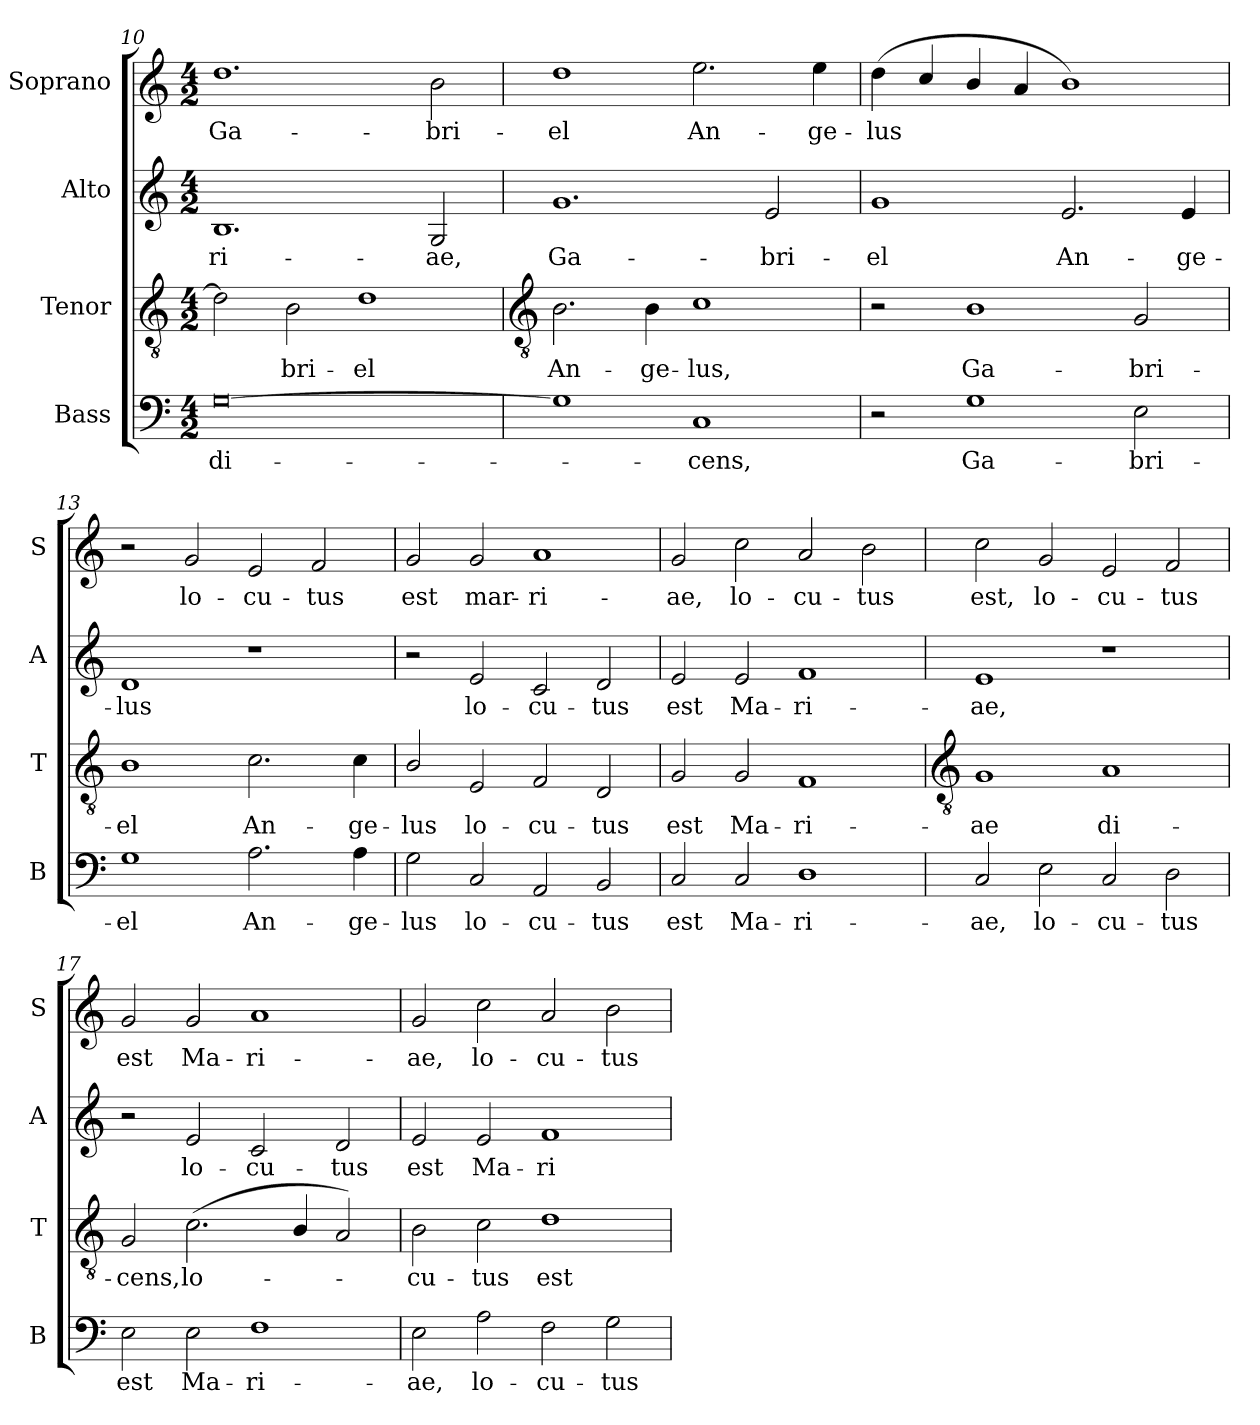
**kern	**text	**kern	**text	**kern	**text	**kern	**text
*part4	*part4	*part3	*part3	*part2	*part2	*part1	*part1
*staff4	*staff4	*staff3	*staff3	*staff2	*staff2	*staff1	*staff1
*I"Bass	*	*I"Tenor	*	*I"Alto	*	*I"Soprano	*
*I'B	*	*I'T	*	*I'A	*	*I'S	*
*clefF4	*	*clefGv2	*	*clefG2	*	*clefG2	*
*k[]	*	*k[]	*	*k[]	*	*k[]	*
*C:	*	*C:	*	*C:	*	*C:	*
*M4/2	*	*M4/2	*	*M4/2	*	*M4/2	*
=10	=10	=10	=10	=10	=10	=10	=10
!	!LO:LY:b	!	!	!	!LO:LY:b	!	!LO:LY:b
[0G	di-	2d]	.	1.B	-ri-	1.dd	Ga-
!	!	!	!LO:LY:b	!	!	!	!
.	.	2B	bri-	.	.	.	.
!	!	!	!LO:LY:b	!	!	!	!
.	.	1d	-el	.	.	.	.
!	!	!	!	!	!LO:LY:b	!	!LO:LY:b
.	.	.	.	2G	-ae,	2b	-bri-
!!LO:LB:g=z
=11	=11	=11	=11	=11	=11	=11	=11
*	*	*clefGv2	*	*	*	*	*
!	!	!	!LO:LY:b	!	!LO:LY:b	!	!LO:LY:b
1G]	.	2.B	An-	1.g	Ga-	1dd	-el
!	!	!	!LO:LY:b	!	!	!	!
.	.	4B	-ge-	.	.	.	.
!	!LO:LY:b	!	!LO:LY:b	!	!	!	!LO:LY:b
1C	cens,	1c	-lus,	.	.	2.ee	An-
!	!	!	!	!	!LO:LY:b	!	!
.	.	.	.	2e	-bri-	.	.
!	!	!	!	!	!	!	!LO:LY:b
.	.	.	.	.	.	4ee	-ge-
=12	=12	=12	=12	=12	=12	=12	=12
!	!	!	!	!	!LO:LY:b	!	!LO:LY:b
2r	.	2r	.	1g	-el	(<4dd	-lus
.	.	.	.	.	.	4cc/	.
!	!LO:LY:b	!	!LO:LY:b	!	!	!	!
1G	Ga-	1B	Ga-	.	.	4b/	.
.	.	.	.	.	.	4a	.
!	!	!	!	!	!LO:LY:b	!	!
.	.	.	.	2.e	An-	1b/)	.
!	!LO:LY:b	!	!LO:LY:b	!	!	!	!
2E	-bri-	2G	-bri-	.	.	.	.
!	!	!	!	!	!LO:LY:b	!	!
.	.	.	.	4e	-ge-	.	.
=13	=13	=13	=13	=13	=13	=13	=13
!	!LO:LY:b	!	!LO:LY:b	!	!LO:LY:b	!	!
1G	-el	1B	-el	1d	-lus	2r	.
!	!	!	!	!	!	!	!LO:LY:b
.	.	.	.	.	.	2g	lo-
!	!LO:LY:b	!	!LO:LY:b	!	!	!	!LO:LY:b
2.A	An-	2.c	An-	1r	.	2e	-cu-
!	!	!	!	!	!	!	!LO:LY:b
.	.	.	.	.	.	2f	-tus
!	!LO:LY:b	!	!LO:LY:b	!	!	!	!
4A	-ge-	4c	-ge-	.	.	.	.
=14	=14	=14	=14	=14	=14	=14	=14
!	!LO:LY:b	!	!LO:LY:b	!	!	!	!LO:LY:b
2G	-lus	2B/	-lus	2r	.	2g	est
!	!LO:LY:b	!	!LO:LY:b	!	!LO:LY:b	!	!LO:LY:b
2C	lo-	2E	lo-	2e	lo-	2g	mar-
!	!LO:LY:b	!	!LO:LY:b	!	!LO:LY:b	!	!LO:LY:b
2AA	-cu-	2F	-cu-	2c	-cu-	1a	-ri-
!	!LO:LY:b	!	!LO:LY:b	!	!LO:LY:b	!	!
2BB	-tus	2D	-tus	2d	-tus	.	.
=15	=15	=15	=15	=15	=15	=15	=15
!	!LO:LY:b	!	!LO:LY:b	!	!LO:LY:b	!	!LO:LY:b
2C	est	2G	est	2e	est	2g	-ae,
!	!LO:LY:b	!	!LO:LY:b	!	!LO:LY:b	!	!LO:LY:b
2C	Ma-	2G	Ma-	2e	Ma-	2cc	lo-
!	!LO:LY:b	!	!LO:LY:b	!	!LO:LY:b	!	!LO:LY:b
1D	-ri-	1F	-ri-	1f	-ri-	2a	-cu-
!	!	!	!	!	!	!	!LO:LY:b
.	.	.	.	.	.	2b	-tus
!!LO:LB:g=z
=16	=16	=16	=16	=16	=16	=16	=16
*	*	*clefGv2	*	*	*	*	*
!	!LO:LY:b	!	!LO:LY:b	!	!LO:LY:b	!	!LO:LY:b
2C	-ae,	1G	-ae	1e	-ae,	2cc	est,
!	!LO:LY:b	!	!	!	!	!	!LO:LY:b
2E	lo-	.	.	.	.	2g	lo-
!	!LO:LY:b	!	!LO:LY:b	!	!	!	!LO:LY:b
2C	-cu-	1A	di-	1r	.	2e	-cu-
!	!LO:LY:b	!	!	!	!	!	!LO:LY:b
2D	-tus	.	.	.	.	2f	-tus
=17	=17	=17	=17	=17	=17	=17	=17
!	!LO:LY:b	!	!LO:LY:b	!	!	!	!LO:LY:b
2E	est	2G	-cens,	2r	.	2g	est
!	!LO:LY:b	!	!LO:LY:b	!	!LO:LY:b	!	!LO:LY:b
2E	Ma-	(<2.c	lo-	2e	lo-	2g	Ma-
!	!LO:LY:b	!	!	!	!LO:LY:b	!	!LO:LY:b
1F	-ri-	.	.	2c	-cu-	1a	-ri-
.	.	4B/	.	.	.	.	.
!	!	!	!	!	!LO:LY:b	!	!
.	.	2A)	.	2d	-tus	.	.
=18	=18	=18	=18	=18	=18	=18	=18
!	!LO:LY:b	!	!LO:LY:b	!	!LO:LY:b	!	!LO:LY:b
2E	-ae,	2B	cu-	2e	est	2g	-ae,
!	!LO:LY:b	!	!LO:LY:b	!	!LO:LY:b	!	!LO:LY:b
2A	lo-	2c	-tus	2e	Ma-	2cc	lo-
!	!LO:LY:b	!	!LO:LY:b	!	!LO:LY:b	!	!LO:LY:b
2F	-cu-	1d	est	1f	-ri-	2a	-cu-
!	!LO:LY:b	!	!	!	!	!	!LO:LY:b
2G	-tus	.	.	.	.	2b	-tus
=	=	=	=	=	=	=	=
*-	*-	*-	*-	*-	*-	*-	*-
